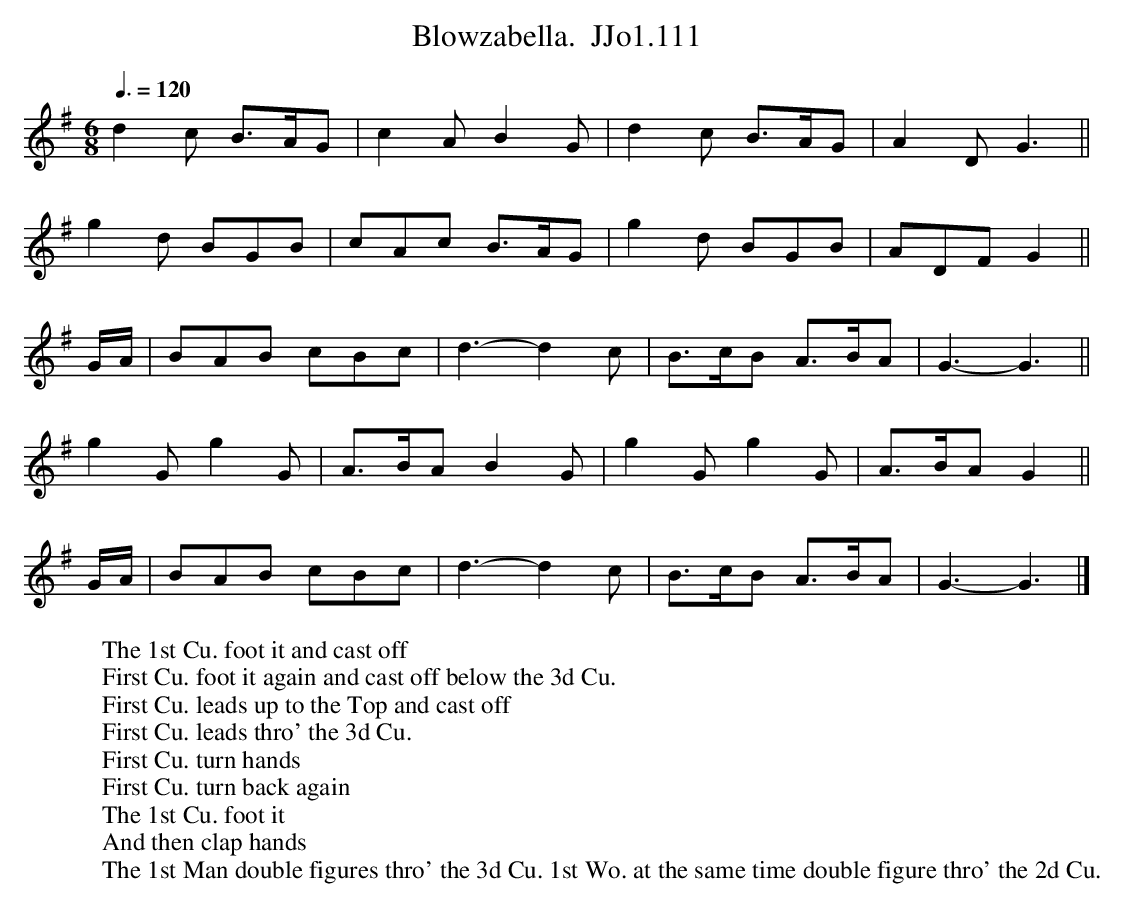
X:1
T:Blowzabella.  JJo1.111
M:6/8
L:1/8
Q:3/8=120
K:G
d2c B>AG | c2A B2G | d2c B>AG | A2D G3 ||
g2d BGB | cAc B>AG | g2d BGB | ADF G2 ||
G/A/ |BAB cBc | d3- d2c | B>cB A>BA | G3- G3 ||
g2G g2G | A>BA B2G | g2G g2G | A>BA G2 ||
G/A/ |BAB cBc | d3- d2c | B>cB A>BA | G3- G3 |]
W:The 1st Cu. foot it and cast off
W:First Cu. foot it again and cast off below the 3d Cu.
W:First Cu. leads up to the Top and cast off
W:First Cu. leads thro' the 3d Cu.
W:First Cu. turn hands
W:First Cu. turn back again
W:The 1st Cu. foot it
W:And then clap hands
W:The 1st Man double figures thro' the 3d Cu. 1st Wo. at the same time double figure thro' the 2d Cu.
